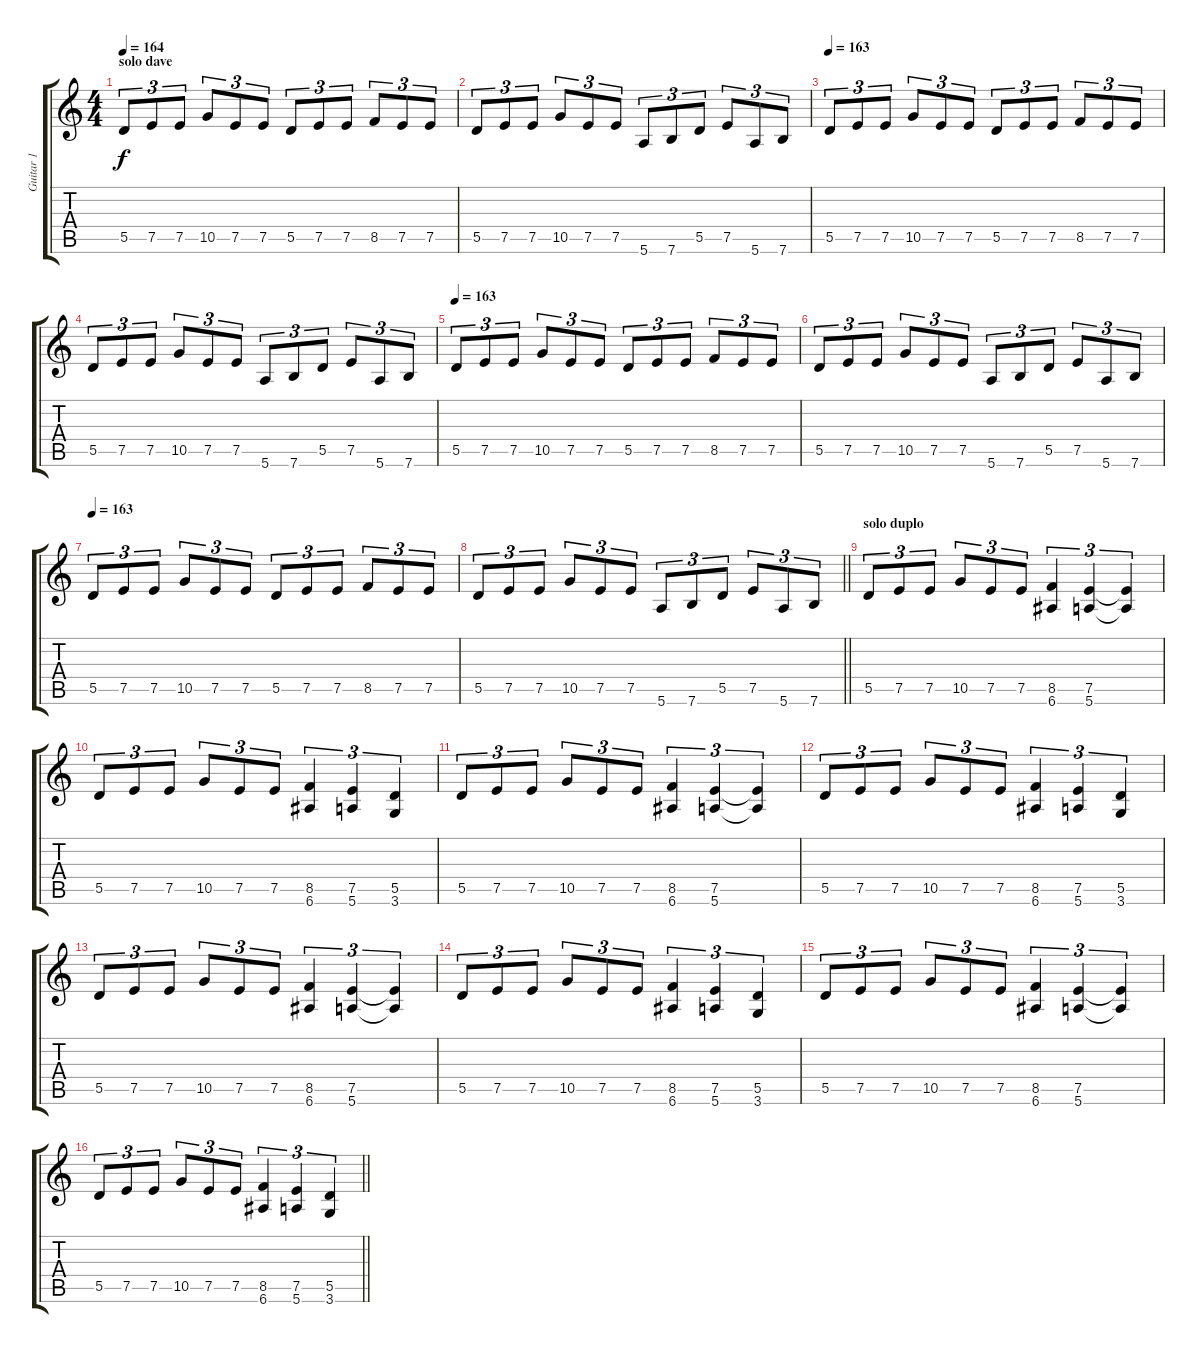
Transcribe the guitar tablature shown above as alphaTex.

\track ("Guitar 1" "Guitar 1") {instrument distortionguitar}
\staff {score tabs}
\tuning (E4 B3 G3 D3 A2 E2) {hide}
\ts (4 4)
\section ("" "solo dave")
\tempo 163
\tempo 164
\clef g2
\ks c
5.5.8{tu (3 2) dy f} 7.5.8{tu (3 2)} 7.5.8{tu (3 2)} 10.5.8{tu (3 2)} 7.5.8{tu (3 2)} 7.5.8{tu (3 2)} 5.5.8{tu (3 2)} 7.5.8{tu (3 2)} 7.5.8{tu (3 2)} 8.5.8{tu (3 2)} 7.5.8{tu (3 2)} 7.5.8{tu (3 2)} |
5.5.8{tu (3 2)} 7.5.8{tu (3 2)} 7.5.8{tu (3 2)} 10.5.8{tu (3 2)} 7.5.8{tu (3 2)} 7.5.8{tu (3 2)} 5.6.8{tu (3 2)} 7.6.8{tu (3 2)} 5.5.8{tu (3 2)} 7.5.8{tu (3 2)} 5.6.8{tu (3 2)} 7.6.8{tu (3 2)} |
\tempo 163
5.5.8{tu (3 2)} 7.5.8{tu (3 2)} 7.5.8{tu (3 2)} 10.5.8{tu (3 2)} 7.5.8{tu (3 2)} 7.5.8{tu (3 2)} 5.5.8{tu (3 2)} 7.5.8{tu (3 2)} 7.5.8{tu (3 2)} 8.5.8{tu (3 2)} 7.5.8{tu (3 2)} 7.5.8{tu (3 2)} |
5.5.8{tu (3 2)} 7.5.8{tu (3 2)} 7.5.8{tu (3 2)} 10.5.8{tu (3 2)} 7.5.8{tu (3 2)} 7.5.8{tu (3 2)} 5.6.8{tu (3 2)} 7.6.8{tu (3 2)} 5.5.8{tu (3 2)} 7.5.8{tu (3 2)} 5.6.8{tu (3 2)} 7.6.8{tu (3 2)} |
\tempo 163
5.5.8{tu (3 2)} 7.5.8{tu (3 2)} 7.5.8{tu (3 2)} 10.5.8{tu (3 2)} 7.5.8{tu (3 2)} 7.5.8{tu (3 2)} 5.5.8{tu (3 2)} 7.5.8{tu (3 2)} 7.5.8{tu (3 2)} 8.5.8{tu (3 2)} 7.5.8{tu (3 2)} 7.5.8{tu (3 2)} |
5.5.8{tu (3 2)} 7.5.8{tu (3 2)} 7.5.8{tu (3 2)} 10.5.8{tu (3 2)} 7.5.8{tu (3 2)} 7.5.8{tu (3 2)} 5.6.8{tu (3 2)} 7.6.8{tu (3 2)} 5.5.8{tu (3 2)} 7.5.8{tu (3 2)} 5.6.8{tu (3 2)} 7.6.8{tu (3 2)} |
\tempo 163
5.5.8{tu (3 2)} 7.5.8{tu (3 2)} 7.5.8{tu (3 2)} 10.5.8{tu (3 2)} 7.5.8{tu (3 2)} 7.5.8{tu (3 2)} 5.5.8{tu (3 2)} 7.5.8{tu (3 2)} 7.5.8{tu (3 2)} 8.5.8{tu (3 2)} 7.5.8{tu (3 2)} 7.5.8{tu (3 2)} |
\barLineRight lightlight
5.5.8{tu (3 2)} 7.5.8{tu (3 2)} 7.5.8{tu (3 2)} 10.5.8{tu (3 2)} 7.5.8{tu (3 2)} 7.5.8{tu (3 2)} 5.6.8{tu (3 2)} 7.6.8{tu (3 2)} 5.5.8{tu (3 2)} 7.5.8{tu (3 2)} 5.6.8{tu (3 2)} 7.6.8{tu (3 2)} |
\section ("" "solo duplo")
5.5.8{tu (3 2)} 7.5.8{tu (3 2)} 7.5.8{tu (3 2)} 10.5.8{tu (3 2)} 7.5.8{tu (3 2)} 7.5.8{tu (3 2)} (8.5 6.6).4{tu (3 2)} (7.5 5.6).4{tu (3 2)} (7.5{t} 5.6{t}).4{tu (3 2)} |
5.5.8{tu (3 2)} 7.5.8{tu (3 2)} 7.5.8{tu (3 2)} 10.5.8{tu (3 2)} 7.5.8{tu (3 2)} 7.5.8{tu (3 2)} (8.5 6.6).4{tu (3 2)} (7.5 5.6).4{tu (3 2)} (5.5 3.6).4{tu (3 2)} |
5.5.8{tu (3 2)} 7.5.8{tu (3 2)} 7.5.8{tu (3 2)} 10.5.8{tu (3 2)} 7.5.8{tu (3 2)} 7.5.8{tu (3 2)} (8.5 6.6).4{tu (3 2)} (7.5 5.6).4{tu (3 2)} (7.5{t} 5.6{t}).4{tu (3 2)} |
5.5.8{tu (3 2)} 7.5.8{tu (3 2)} 7.5.8{tu (3 2)} 10.5.8{tu (3 2)} 7.5.8{tu (3 2)} 7.5.8{tu (3 2)} (8.5 6.6).4{tu (3 2)} (7.5 5.6).4{tu (3 2)} (5.5 3.6).4{tu (3 2)} |
5.5.8{tu (3 2)} 7.5.8{tu (3 2)} 7.5.8{tu (3 2)} 10.5.8{tu (3 2)} 7.5.8{tu (3 2)} 7.5.8{tu (3 2)} (8.5 6.6).4{tu (3 2)} (7.5 5.6).4{tu (3 2)} (7.5{t} 5.6{t}).4{tu (3 2)} |
5.5.8{tu (3 2)} 7.5.8{tu (3 2)} 7.5.8{tu (3 2)} 10.5.8{tu (3 2)} 7.5.8{tu (3 2)} 7.5.8{tu (3 2)} (8.5 6.6).4{tu (3 2)} (7.5 5.6).4{tu (3 2)} (5.5 3.6).4{tu (3 2)} |
5.5.8{tu (3 2)} 7.5.8{tu (3 2)} 7.5.8{tu (3 2)} 10.5.8{tu (3 2)} 7.5.8{tu (3 2)} 7.5.8{tu (3 2)} (8.5 6.6).4{tu (3 2)} (7.5 5.6).4{tu (3 2)} (7.5{t} 5.6{t}).4{tu (3 2)} |
\barLineRight lightlight
5.5.8{tu (3 2)} 7.5.8{tu (3 2)} 7.5.8{tu (3 2)} 10.5.8{tu (3 2)} 7.5.8{tu (3 2)} 7.5.8{tu (3 2)} (8.5 6.6).4{tu (3 2)} (7.5 5.6).4{tu (3 2)} (5.5 3.6).4{tu (3 2)}
